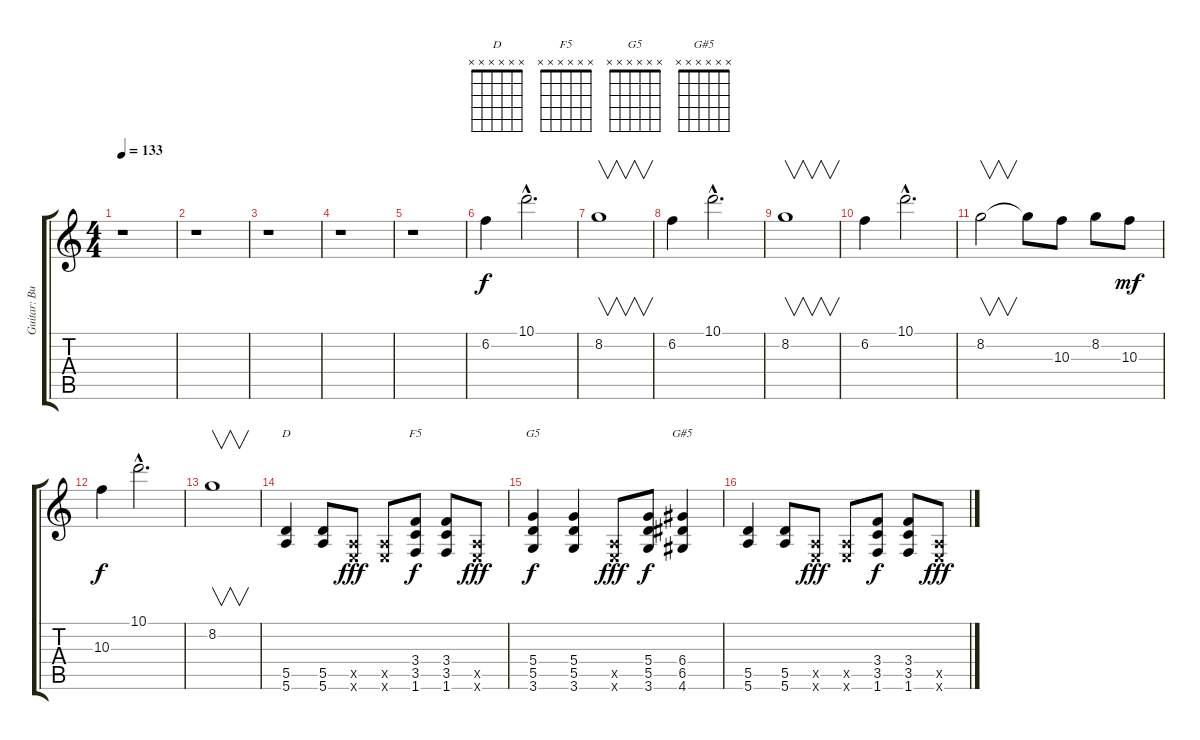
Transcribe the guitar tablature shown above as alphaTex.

\track ("Guitar: Buckethead" "Guitar: Bu") {instrument distortionguitar}
\staff {score tabs}
\tuning (E4 B3 G3 D3 A2 E2) {hide}
\chord ("D" x x x x x x) {firstfret 0}
\chord ("F5" x x x x x x) {firstfret 0}
\chord ("G5" x x x x x x) {firstfret 0}
\chord ("G#5" x x x x x x) {firstfret 0}
\ts (4 4)
\tempo 133
\clef g2
\ks c
r.1{dy f} |
r.1 |
r.1 |
r.1 |
r.1 |
6.2.4 10.1{hac}.2{d} |
8.2.1{v} |
6.2.4 10.1{hac}.2{d} |
8.2.1{v} |
6.2.4 10.1{hac}.2{d} |
8.2.2{v} 8.2{t}.8 10.3.8 8.2.8 10.3.8{dy mf} |
10.3.4{dy f} 10.1{hac}.2{d} |
8.2.1{v} |
(5.5 5.6).4{ch "D"} (5.5 5.6).8 (0.5{x} 0.6{x}).8{dy fff} (0.5{x} 0.6{x}).8 (3.4 3.5 1.6).8{ch "F5" dy f} (3.4 3.5 1.6).8 (0.5{x} 0.6{x}).8{dy fff} |
(5.4 5.5 3.6).4{ch "G5" dy f} (5.4 5.5 3.6).4 (0.5{x} 0.6{x}).8{dy fff} (5.4 5.5 3.6).8{dy f} (6.4 6.5 4.6).4{ch "G#5"} |
(5.5 5.6).4 (5.5 5.6).8 (0.5{x} 0.6{x}).8{dy fff} (0.5{x} 0.6{x}).8 (3.4 3.5 1.6).8{dy f} (3.4 3.5 1.6).8 (0.5{x} 0.6{x}).8{dy fff}
